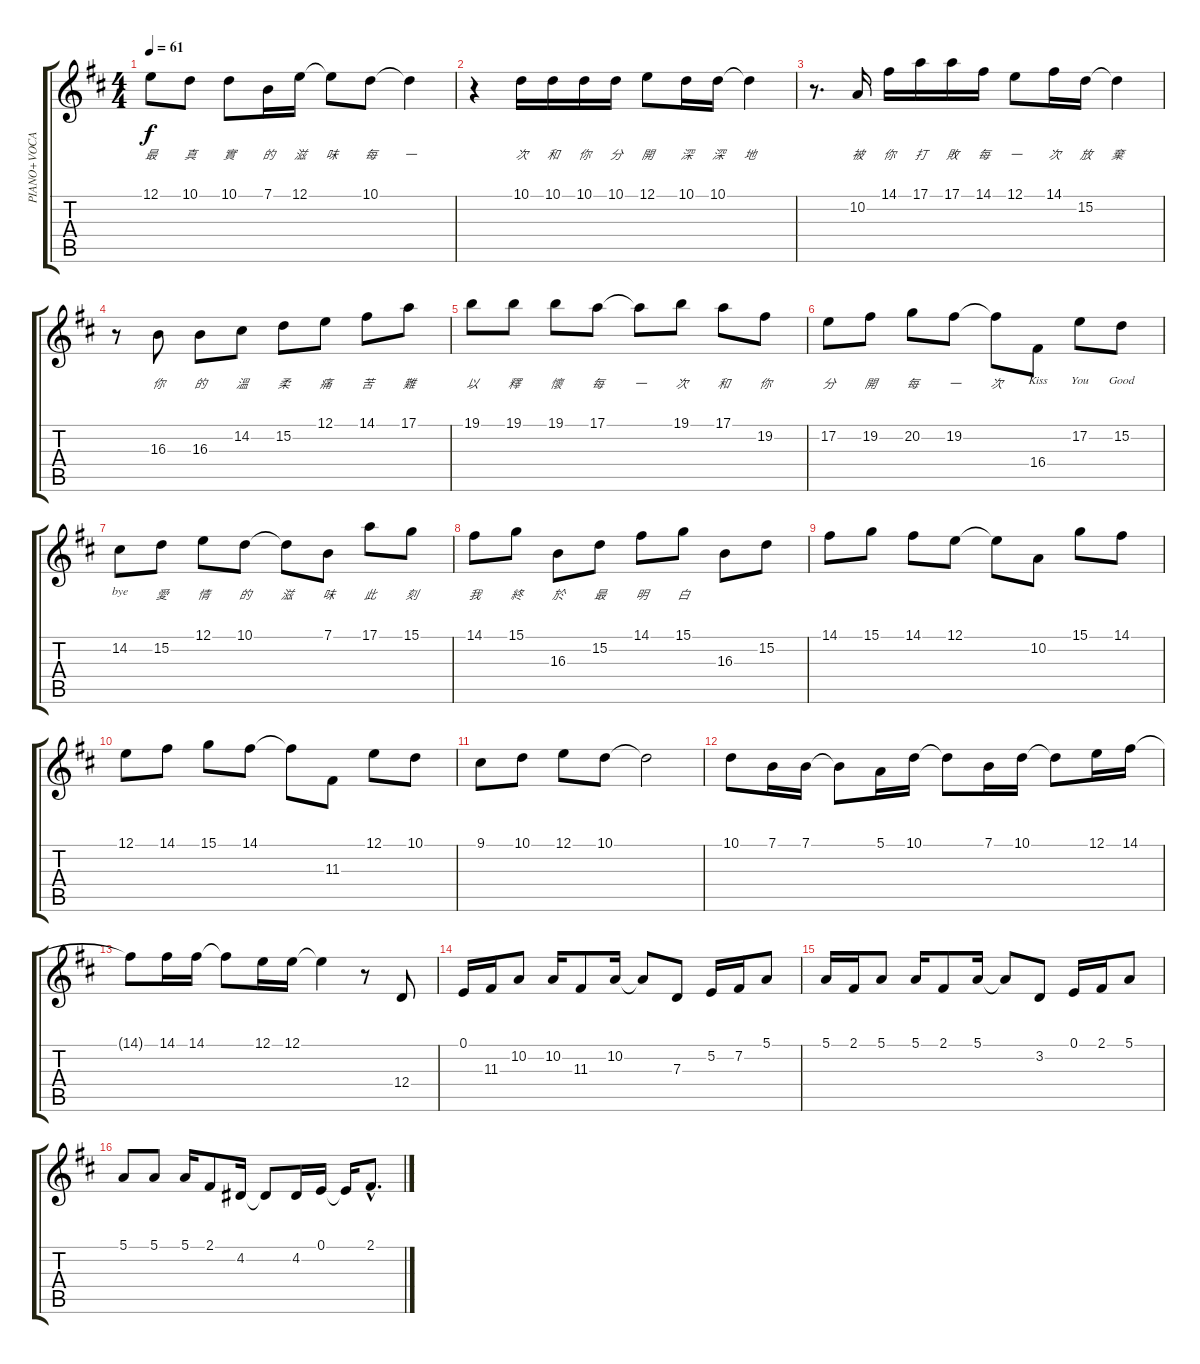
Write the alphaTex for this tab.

\track ("PIANO+VOCAL" "PIANO+VOCA") {instrument honkytonkpiano}
\staff {score tabs}
\tuning (E4 B3 G3 D3 A2 E2) {hide}
\ts (4 4)
\tempo 61
\clef g2
\ks d
12.1.8{lyrics (0 "最") lyrics (1 "") lyrics (2 "") lyrics (3 "") lyrics (4 "") dy f} 10.1.8{lyrics (0 "真") lyrics (1 "") lyrics (2 "") lyrics (3 "") lyrics (4 "")} 10.1.8{lyrics (0 "實") lyrics (1 "") lyrics (2 "") lyrics (3 "") lyrics (4 "")} 7.1.16{lyrics (0 "的") lyrics (1 "") lyrics (2 "") lyrics (3 "") lyrics (4 "")} 12.1.16{lyrics (0 "滋") lyrics (1 "") lyrics (2 "") lyrics (3 "") lyrics (4 "")} 12.1{t}.8{lyrics (0 "味") lyrics (1 "") lyrics (2 "") lyrics (3 "") lyrics (4 "")} 10.1.8{lyrics (0 "每") lyrics (1 "") lyrics (2 "") lyrics (3 "") lyrics (4 "")} 10.1{t}.4{lyrics (0 "一") lyrics (1 "") lyrics (2 "") lyrics (3 "") lyrics (4 "")} |
r.4 10.1.16{lyrics (0 "次") lyrics (1 "") lyrics (2 "") lyrics (3 "") lyrics (4 "")} 10.1.16{lyrics (0 "和") lyrics (1 "") lyrics (2 "") lyrics (3 "") lyrics (4 "")} 10.1.16{lyrics (0 "你") lyrics (1 "") lyrics (2 "") lyrics (3 "") lyrics (4 "")} 10.1.16{lyrics (0 "分") lyrics (1 "") lyrics (2 "") lyrics (3 "") lyrics (4 "")} 12.1.8{lyrics (0 "開　") lyrics (1 "") lyrics (2 "") lyrics (3 "") lyrics (4 "")} 10.1.16{lyrics (0 "深") lyrics (1 "") lyrics (2 "") lyrics (3 "") lyrics (4 "")} 10.1.16{lyrics (0 "深") lyrics (1 "") lyrics (2 "") lyrics (3 "") lyrics (4 "")} 10.1{t}.4{lyrics (0 "地") lyrics (1 "") lyrics (2 "") lyrics (3 "") lyrics (4 "")} |
r.8{d} 10.2.16{lyrics (0 "被") lyrics (1 "") lyrics (2 "") lyrics (3 "") lyrics (4 "")} 14.1.16{lyrics (0 "你") lyrics (1 "") lyrics (2 "") lyrics (3 "") lyrics (4 "")} 17.1.16{lyrics (0 "打") lyrics (1 "") lyrics (2 "") lyrics (3 "") lyrics (4 "")} 17.1.16{lyrics (0 "敗　") lyrics (1 "") lyrics (2 "") lyrics (3 "") lyrics (4 "")} 14.1.16{lyrics (0 "每") lyrics (1 "") lyrics (2 "") lyrics (3 "") lyrics (4 "")} 12.1.8{lyrics (0 "一") lyrics (1 "") lyrics (2 "") lyrics (3 "") lyrics (4 "")} 14.1.16{lyrics (0 "次") lyrics (1 "") lyrics (2 "") lyrics (3 "") lyrics (4 "")} 15.2.16{lyrics (0 "放") lyrics (1 "") lyrics (2 "") lyrics (3 "") lyrics (4 "")} 15.2{t}.4{lyrics (0 "棄") lyrics (1 "") lyrics (2 "") lyrics (3 "") lyrics (4 "")} |
r.8 16.3.8{lyrics (0 "你") lyrics (1 "") lyrics (2 "") lyrics (3 "") lyrics (4 "")} 16.3.8{lyrics (0 "的") lyrics (1 "") lyrics (2 "") lyrics (3 "") lyrics (4 "")} 14.2.8{lyrics (0 "溫") lyrics (1 "") lyrics (2 "") lyrics (3 "") lyrics (4 "")} 15.2.8{lyrics (0 "柔") lyrics (1 "") lyrics (2 "") lyrics (3 "") lyrics (4 "")} 12.1.8{lyrics (0 "痛") lyrics (1 "") lyrics (2 "") lyrics (3 "") lyrics (4 "")} 14.1.8{lyrics (0 "苦") lyrics (1 "") lyrics (2 "") lyrics (3 "") lyrics (4 "")} 17.1.8{lyrics (0 "難") lyrics (1 "") lyrics (2 "") lyrics (3 "") lyrics (4 "")} |
19.1.8{lyrics (0 "以") lyrics (1 "") lyrics (2 "") lyrics (3 "") lyrics (4 "")} 19.1.8{lyrics (0 "釋") lyrics (1 "") lyrics (2 "") lyrics (3 "") lyrics (4 "")} 19.1.8{lyrics (0 "懷") lyrics (1 "") lyrics (2 "") lyrics (3 "") lyrics (4 "")} 17.1.8{lyrics (0 "每") lyrics (1 "") lyrics (2 "") lyrics (3 "") lyrics (4 "")} 17.1{t}.8{lyrics (0 "一") lyrics (1 "") lyrics (2 "") lyrics (3 "") lyrics (4 "")} 19.1.8{lyrics (0 "次") lyrics (1 "") lyrics (2 "") lyrics (3 "") lyrics (4 "")} 17.1.8{lyrics (0 "和") lyrics (1 "") lyrics (2 "") lyrics (3 "") lyrics (4 "")} 19.2.8{lyrics (0 "你") lyrics (1 "") lyrics (2 "") lyrics (3 "") lyrics (4 "")} |
17.2.8{lyrics (0 "分") lyrics (1 "") lyrics (2 "") lyrics (3 "") lyrics (4 "")} 19.2.8{lyrics (0 "開　") lyrics (1 "") lyrics (2 "") lyrics (3 "") lyrics (4 "")} 20.2.8{lyrics (0 "每") lyrics (1 "") lyrics (2 "") lyrics (3 "") lyrics (4 "")} 19.2.8{lyrics (0 "一") lyrics (1 "") lyrics (2 "") lyrics (3 "") lyrics (4 "")} 19.2{t}.8{lyrics (0 "次") lyrics (1 "") lyrics (2 "") lyrics (3 "") lyrics (4 "")} 16.4.8{lyrics (0 "Kiss") lyrics (1 "") lyrics (2 "") lyrics (3 "") lyrics (4 "")} 17.2.8{lyrics (0 "You") lyrics (1 "") lyrics (2 "") lyrics (3 "") lyrics (4 "")} 15.2.8{lyrics (0 "Good") lyrics (1 "") lyrics (2 "") lyrics (3 "") lyrics (4 "")} |
14.2.8{lyrics (0 "bye") lyrics (1 "") lyrics (2 "") lyrics (3 "") lyrics (4 "")} 15.2.8{lyrics (0 "愛") lyrics (1 "") lyrics (2 "") lyrics (3 "") lyrics (4 "")} 12.1.8{lyrics (0 "情") lyrics (1 "") lyrics (2 "") lyrics (3 "") lyrics (4 "")} 10.1.8{lyrics (0 "的") lyrics (1 "") lyrics (2 "") lyrics (3 "") lyrics (4 "")} 10.1{t}.8{lyrics (0 "滋") lyrics (1 "") lyrics (2 "") lyrics (3 "") lyrics (4 "")} 7.1.8{lyrics (0 "味　") lyrics (1 "") lyrics (2 "") lyrics (3 "") lyrics (4 "")} 17.1.8{lyrics (0 "此") lyrics (1 "") lyrics (2 "") lyrics (3 "") lyrics (4 "")} 15.1.8{lyrics (0 "刻　") lyrics (1 "") lyrics (2 "") lyrics (3 "") lyrics (4 "")} |
14.1.8{lyrics (0 "我") lyrics (1 "") lyrics (2 "") lyrics (3 "") lyrics (4 "")} 15.1.8{lyrics (0 "終") lyrics (1 "") lyrics (2 "") lyrics (3 "") lyrics (4 "")} 16.3.8{lyrics (0 "於") lyrics (1 "") lyrics (2 "") lyrics (3 "") lyrics (4 "")} 15.2.8{lyrics (0 "最") lyrics (1 "") lyrics (2 "") lyrics (3 "") lyrics (4 "")} 14.1.8{lyrics (0 "明") lyrics (1 "") lyrics (2 "") lyrics (3 "") lyrics (4 "")} 15.1.8{lyrics (0 "白") lyrics (1 "") lyrics (2 "") lyrics (3 "") lyrics (4 "")} 16.3.8{lyrics (0 "") lyrics (1 "") lyrics (2 "") lyrics (3 "") lyrics (4 "")} 15.2.8{lyrics (0 "") lyrics (1 "") lyrics (2 "") lyrics (3 "") lyrics (4 "")} |
14.1.8{lyrics (0 "") lyrics (1 "") lyrics (2 "") lyrics (3 "") lyrics (4 "")} 15.1.8{lyrics (0 "") lyrics (1 "") lyrics (2 "") lyrics (3 "") lyrics (4 "")} 14.1.8{lyrics (0 "") lyrics (1 "") lyrics (2 "") lyrics (3 "") lyrics (4 "")} 12.1.8{lyrics (0 "") lyrics (1 "") lyrics (2 "") lyrics (3 "") lyrics (4 "")} 12.1{t}.8{lyrics (0 "") lyrics (1 "") lyrics (2 "") lyrics (3 "") lyrics (4 "")} 10.2.8{lyrics (0 "") lyrics (1 "") lyrics (2 "") lyrics (3 "") lyrics (4 "")} 15.1.8{lyrics (0 "") lyrics (1 "") lyrics (2 "") lyrics (3 "") lyrics (4 "")} 14.1.8{lyrics (0 "") lyrics (1 "") lyrics (2 "") lyrics (3 "") lyrics (4 "")} |
12.1.8{lyrics (0 "") lyrics (1 "") lyrics (2 "") lyrics (3 "") lyrics (4 "")} 14.1.8{lyrics (0 "") lyrics (1 "") lyrics (2 "") lyrics (3 "") lyrics (4 "")} 15.1.8{lyrics (0 "") lyrics (1 "") lyrics (2 "") lyrics (3 "") lyrics (4 "")} 14.1.8{lyrics (0 "") lyrics (1 "") lyrics (2 "") lyrics (3 "") lyrics (4 "")} 14.1{t}.8{lyrics (0 "") lyrics (1 "") lyrics (2 "") lyrics (3 "") lyrics (4 "")} 11.3.8{lyrics (0 "") lyrics (1 "") lyrics (2 "") lyrics (3 "") lyrics (4 "")} 12.1.8{lyrics (0 "") lyrics (1 "") lyrics (2 "") lyrics (3 "") lyrics (4 "")} 10.1.8{lyrics (0 "") lyrics (1 "") lyrics (2 "") lyrics (3 "") lyrics (4 "")} |
9.1.8{lyrics (0 "") lyrics (1 "") lyrics (2 "") lyrics (3 "") lyrics (4 "")} 10.1.8{lyrics (0 "") lyrics (1 "") lyrics (2 "") lyrics (3 "") lyrics (4 "")} 12.1.8{lyrics (0 "") lyrics (1 "") lyrics (2 "") lyrics (3 "") lyrics (4 "")} 10.1.8{lyrics (0 "") lyrics (1 "") lyrics (2 "") lyrics (3 "") lyrics (4 "")} 10.1{t}.2{lyrics (0 "") lyrics (1 "") lyrics (2 "") lyrics (3 "") lyrics (4 "")} |
10.1.8{lyrics (0 "") lyrics (1 "") lyrics (2 "") lyrics (3 "") lyrics (4 "")} 7.1.16{lyrics (0 "") lyrics (1 "") lyrics (2 "") lyrics (3 "") lyrics (4 "")} 7.1.16{lyrics (0 "") lyrics (1 "") lyrics (2 "") lyrics (3 "") lyrics (4 "")} 7.1{t}.8{lyrics (0 "") lyrics (1 "") lyrics (2 "") lyrics (3 "") lyrics (4 "")} 5.1.16{lyrics (0 "") lyrics (1 "") lyrics (2 "") lyrics (3 "") lyrics (4 "")} 10.1.16{lyrics (0 "") lyrics (1 "") lyrics (2 "") lyrics (3 "") lyrics (4 "")} 10.1{t}.8{lyrics (0 "") lyrics (1 "") lyrics (2 "") lyrics (3 "") lyrics (4 "")} 7.1.16{lyrics (0 "") lyrics (1 "") lyrics (2 "") lyrics (3 "") lyrics (4 "")} 10.1.16{lyrics (0 "") lyrics (1 "") lyrics (2 "") lyrics (3 "") lyrics (4 "")} 10.1{t}.8{lyrics (0 "") lyrics (1 "") lyrics (2 "") lyrics (3 "") lyrics (4 "")} 12.1.16{lyrics (0 "") lyrics (1 "") lyrics (2 "") lyrics (3 "") lyrics (4 "")} 14.1.16{lyrics (0 "") lyrics (1 "") lyrics (2 "") lyrics (3 "") lyrics (4 "")} |
14.1{t}.8{lyrics (0 "") lyrics (1 "") lyrics (2 "") lyrics (3 "") lyrics (4 "")} 14.1.16{lyrics (0 "") lyrics (1 "") lyrics (2 "") lyrics (3 "") lyrics (4 "")} 14.1.16{lyrics (0 "") lyrics (1 "") lyrics (2 "") lyrics (3 "") lyrics (4 "")} 14.1{t}.8{lyrics (0 "") lyrics (1 "") lyrics (2 "") lyrics (3 "") lyrics (4 "")} 12.1.16{lyrics (0 "") lyrics (1 "") lyrics (2 "") lyrics (3 "") lyrics (4 "")} 12.1.16{lyrics (0 "") lyrics (1 "") lyrics (2 "") lyrics (3 "") lyrics (4 "")} 12.1{t}.4{lyrics (0 "") lyrics (1 "") lyrics (2 "") lyrics (3 "") lyrics (4 "")} r.8 12.4.8{lyrics (0 "") lyrics (1 "") lyrics (2 "") lyrics (3 "") lyrics (4 "")} |
0.1.16{lyrics (0 "") lyrics (1 "") lyrics (2 "") lyrics (3 "") lyrics (4 "")} 11.3.16{lyrics (0 "") lyrics (1 "") lyrics (2 "") lyrics (3 "") lyrics (4 "")} 10.2.8{lyrics (0 "") lyrics (1 "") lyrics (2 "") lyrics (3 "") lyrics (4 "")} 10.2.16{lyrics (0 "") lyrics (1 "") lyrics (2 "") lyrics (3 "") lyrics (4 "")} 11.3.8{lyrics (0 "") lyrics (1 "") lyrics (2 "") lyrics (3 "") lyrics (4 "")} 10.2.16{lyrics (0 "") lyrics (1 "") lyrics (2 "") lyrics (3 "") lyrics (4 "")} 10.2{t}.8{lyrics (0 "") lyrics (1 "") lyrics (2 "") lyrics (3 "") lyrics (4 "")} 7.3.8{lyrics (0 "") lyrics (1 "") lyrics (2 "") lyrics (3 "") lyrics (4 "")} 5.2.16{lyrics (0 "") lyrics (1 "") lyrics (2 "") lyrics (3 "") lyrics (4 "")} 7.2.16{lyrics (0 "") lyrics (1 "") lyrics (2 "") lyrics (3 "") lyrics (4 "")} 5.1.8{lyrics (0 "") lyrics (1 "") lyrics (2 "") lyrics (3 "") lyrics (4 "")} |
5.1.16{lyrics (0 "") lyrics (1 "") lyrics (2 "") lyrics (3 "") lyrics (4 "")} 2.1.16{lyrics (0 "") lyrics (1 "") lyrics (2 "") lyrics (3 "") lyrics (4 "")} 5.1.8{lyrics (0 "") lyrics (1 "") lyrics (2 "") lyrics (3 "") lyrics (4 "")} 5.1.16{lyrics (0 "") lyrics (1 "") lyrics (2 "") lyrics (3 "") lyrics (4 "")} 2.1.8{lyrics (0 "") lyrics (1 "") lyrics (2 "") lyrics (3 "") lyrics (4 "")} 5.1.16{lyrics (0 "") lyrics (1 "") lyrics (2 "") lyrics (3 "") lyrics (4 "")} 5.1{t}.8{lyrics (0 "") lyrics (1 "") lyrics (2 "") lyrics (3 "") lyrics (4 "")} 3.2.8{lyrics (0 "") lyrics (1 "") lyrics (2 "") lyrics (3 "") lyrics (4 "")} 0.1.16{lyrics (0 "") lyrics (1 "") lyrics (2 "") lyrics (3 "") lyrics (4 "")} 2.1.16{lyrics (0 "") lyrics (1 "") lyrics (2 "") lyrics (3 "") lyrics (4 "")} 5.1.8{lyrics (0 "") lyrics (1 "") lyrics (2 "") lyrics (3 "") lyrics (4 "")} |
5.1.8{lyrics (0 "") lyrics (1 "") lyrics (2 "") lyrics (3 "") lyrics (4 "")} 5.1.8{lyrics (0 "") lyrics (1 "") lyrics (2 "") lyrics (3 "") lyrics (4 "")} 5.1.16{lyrics (0 "") lyrics (1 "") lyrics (2 "") lyrics (3 "") lyrics (4 "")} 2.1.8{lyrics (0 "") lyrics (1 "") lyrics (2 "") lyrics (3 "") lyrics (4 "")} 4.2.16{lyrics (0 "") lyrics (1 "") lyrics (2 "") lyrics (3 "") lyrics (4 "")} 4.2{t}.8{lyrics (0 "") lyrics (1 "") lyrics (2 "") lyrics (3 "") lyrics (4 "")} 4.2.16{lyrics (0 "") lyrics (1 "") lyrics (2 "") lyrics (3 "") lyrics (4 "")} 0.1.16{lyrics (0 "") lyrics (1 "") lyrics (2 "") lyrics (3 "") lyrics (4 "")} 0.1{t}.16{lyrics (0 "") lyrics (1 "") lyrics (2 "") lyrics (3 "") lyrics (4 "")} 2.1{hac}.8{d lyrics (0 "") lyrics (1 "") lyrics (2 "") lyrics (3 "") lyrics (4 "")}
